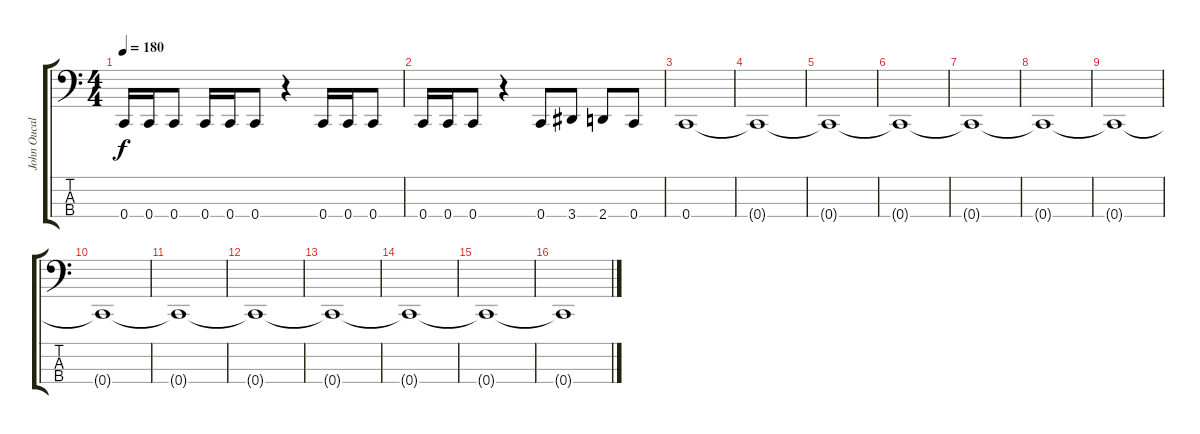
\track ("John Oucalt" "John Oucal") {instrument electricbasspick}
\staff {score tabs}
\tuning (F2 C2 G1 C1) {hide}
\ts (4 4)
\tempo 180
\clef f4
\ks c
0.4.16{dy f} 0.4.16 0.4.8 0.4.16 0.4.16 0.4.8 r.4 0.4.16 0.4.16 0.4.8 |
0.4.16 0.4.16 0.4.8 r.4 0.4.8 3.4.8 2.4.8 0.4.8 |
0.4.1 |
0.4{t}.1 |
0.4{t}.1 |
0.4{t}.1 |
0.4{t}.1 |
0.4{t}.1 |
0.4{t}.1 |
0.4{t}.1 |
0.4{t}.1 |
0.4{t}.1 |
0.4{t}.1 |
0.4{t}.1 |
0.4{t}.1 |
0.4{t}.1
